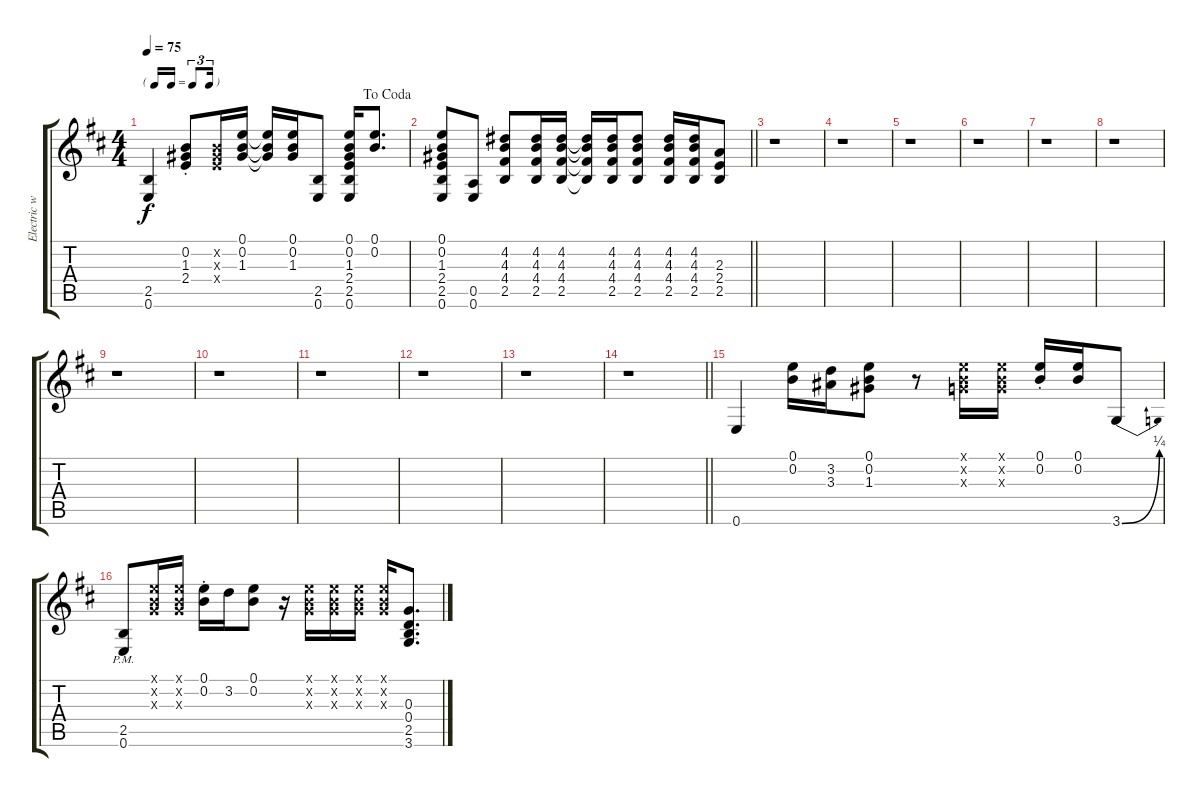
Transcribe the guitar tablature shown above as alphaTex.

\track ("Electric w/ slight distortion" "Electric w") {instrument distortionguitar}
\staff {score tabs}
\tuning (E4 B3 G3 D3 A2 E2) {hide}
\ts (4 4)
\tf triplet16th
\jump dacoda
\tempo 75
\clef g2
\ks d
(2.5 0.6).4{dy f} (0.2{st} 1.3{st} 2.4{st}).8 (0.2{x} 1.3{x} 2.4{x}).16 (0.1 0.2 1.3).16 (0.1{t} 0.2{t} 1.3{t}).16 (0.1 0.2 1.3).16 (2.5 0.6).8 (0.1 0.2 1.3 2.4 2.5 0.6).16 (0.1 0.2).8{d} |
\barLineRight lightlight
(0.1 0.2 1.3 2.4 2.5 0.6).8 (0.5 0.6).8 (4.2 4.3 4.4 2.5).8 (4.2 4.3 4.4 2.5).16 (4.2 4.3 4.4 2.5).16 (4.2{t} 4.3{t} 4.4{t} 2.5{t}).16 (4.2 4.3 4.4 2.5).16 (4.2 4.3 4.4 2.5).8 (4.2 4.3 4.4 2.5).16 (4.2 4.3 4.4 2.5).16 (2.3 2.4 2.5).8 |
r.1 |
r.1 |
r.1 |
r.1 |
r.1 |
r.1 |
r.1 |
r.1 |
r.1 |
r.1 |
r.1 |
\barLineRight lightlight
r.1 |
0.6.4 (0.1 0.2).16 (3.2 3.3).16 (0.1 0.2 1.3).8 r.8 (0.1{x} 0.2{x} 0.3{x}).16 (0.1{x} 0.2{x} 0.3{x}).16 (0.1{st} 0.2{st}).16 (0.1 0.2).16 3.6{be (bend 0 0 60 1)}.8 |
(2.5{pm} 0.6{pm}).8 (0.1{x} 0.2{x} 0.3{x}).16 (0.1{x} 0.2{x} 0.3{x}).16 (0.1{st} 0.2{st}).16 3.2.16 (0.1 0.2).8 r.16 (0.1{x} 0.2{x} 0.3{x}).16 (0.1{x} 0.2{x} 0.3{x}).16 (0.1{x} 0.2{x} 0.3{x}).16 (0.1{x} 0.2{x} 0.3{x}).16 (0.3 0.4 2.5 3.6).8{d}
